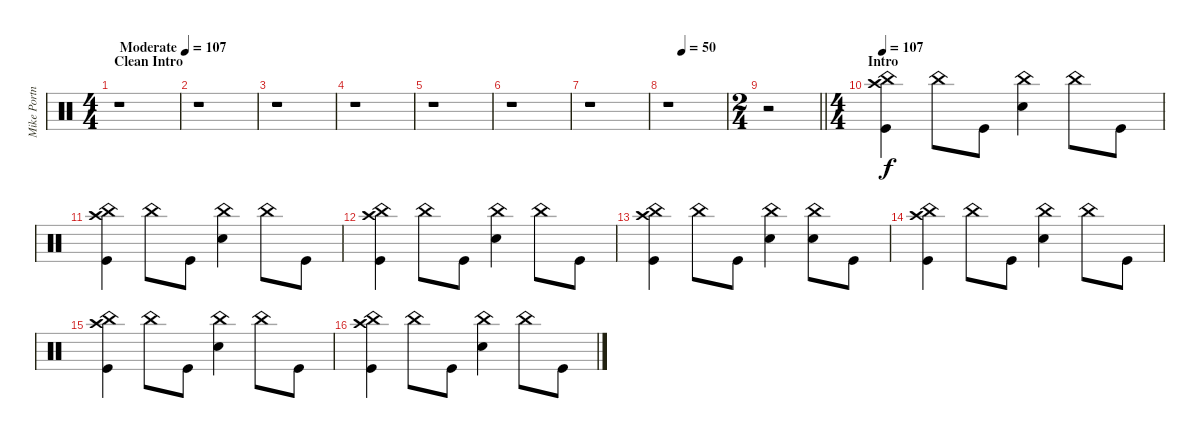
\track ("Mike Portnoy" "Mike Portn") {instrument percussion}
\staff {score}
\articulation defaults
\ts (4 4)
\section ("" "Clean Intro")
\tempo (107 "Moderate")
\tempo 72
\tempo (107 "Moderate")
\clef neutral
\ks c
r.1{dy f} |
r.1 |
r.1 |
r.1 |
r.1 |
r.1 |
r.1 |
\tempo (50 0.25)
r.1 |
\ts (2 4)
\barLineRight lightlight
r.2 |
\ts (4 4)
\section ("" "Intro")
\tempo 107
("China (hit)" "Crash high (hit)" "Kick (hit)").4 "China (hit)".8 "Kick (hit)".8 ("China (hit)" "Electric Snare (hit)").4 "China (hit)".8 "Kick (hit)".8 |
("China (hit)" "Crash high (hit)" "Kick (hit)").4 "China (hit)".8 "Kick (hit)".8 ("China (hit)" "Electric Snare (hit)").4 "China (hit)".8 "Kick (hit)".8 |
("China (hit)" "Crash high (hit)" "Kick (hit)").4 "China (hit)".8 "Kick (hit)".8 ("China (hit)" "Electric Snare (hit)").4 "China (hit)".8 "Kick (hit)".8 |
("China (hit)" "Crash high (hit)" "Kick (hit)").4 "China (hit)".8 "Kick (hit)".8 ("China (hit)" "Electric Snare (hit)").4 ("China (hit)" "Electric Snare (hit)").8 "Kick (hit)".8 |
("China (hit)" "Crash high (hit)" "Kick (hit)").4 "China (hit)".8 "Kick (hit)".8 ("China (hit)" "Electric Snare (hit)").4 "China (hit)".8 "Kick (hit)".8 |
("China (hit)" "Crash high (hit)" "Kick (hit)").4 "China (hit)".8 "Kick (hit)".8 ("China (hit)" "Electric Snare (hit)").4 "China (hit)".8 "Kick (hit)".8 |
("China (hit)" "Crash high (hit)" "Kick (hit)").4 "China (hit)".8 "Kick (hit)".8 ("China (hit)" "Electric Snare (hit)").4 "China (hit)".8 "Kick (hit)".8
